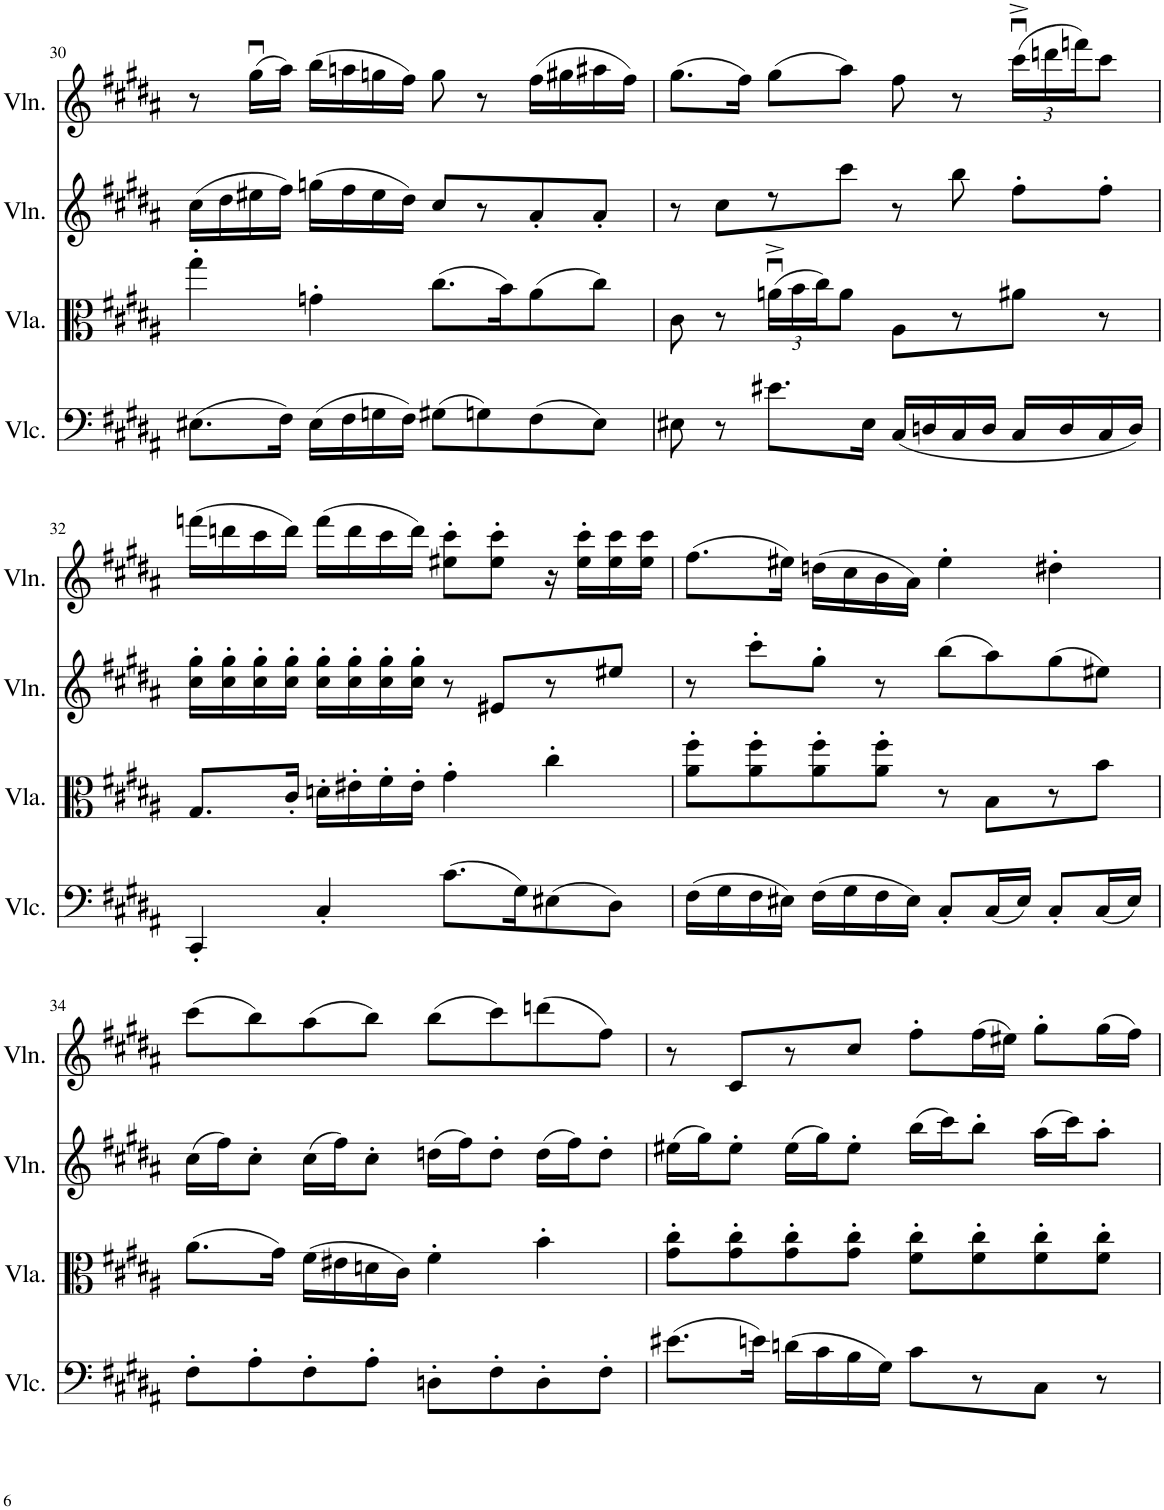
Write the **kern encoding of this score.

**kern	**kern	**kern	**kern
*part4	*part3	*part2	*part1
*staff4	*staff3	*staff2	*staff1
*I"Violoncello	*I"Viola	*I"Violin	*I"Violin
*I'Vlc.	*I'Vla.	*I'Vln.	*I'Vln.
!!LO:PB:g=z
*clefF4	*clefC3	*clefG2	*clefG2
*k[f#c#g#d#a#]	*k[f#c#g#d#a#]	*k[f#c#g#d#a#]	*k[f#c#g#d#a#]
*M4/4	*M4/4	*M4/4	*M4/4
=30	=30	=30	=30
(8.E#X\L	4gg#'\	(16cc#\LL	8r
.	.	16dd#\	.
.	.	16ee#X\	(16gg#u\LL
16F#\Jk)	.	16ff#\JJ)	16aa#\JJ)
(16E#\LL	4gn'\	(16ggn\LL	(16bb\LL
16F#\	.	16ff#\	16aan\
16Gn\	.	16ee#\	16ggn\
16F#\JJ)	.	16dd#\JJ)	16ff#\JJ)
(8G#X\L	(8.cc#\L	8cc#/L	8gg\
8Gn\)	.	8r	8r
.	16b\K)	.	.
(8F#\	(8a#\	8a#'/	(16ff#\LL
.	.	.	16gg#X\
8E#\J)	8cc#\J)	8a#'/J	16aa#X\
.	.	.	16ff#\JJ)
=31	=31	=31	=31
8E#X\	8c#\	8r	(8.gg#\L
8r	8r	8cc#\L	.
.	.	.	16ff#\Jk)
*	*Xbrackettup	*	*
8.e#X\L	(24anu^\LL	8r	(8gg#\L
.	24b\	.	.
.	24cc#\J)	.	.
.	8a\J	8ccc#\J	8aa#\J)
16E#\Jk	.	.	.
(16C#/LL	8A#\L	8r	8ff#\
16Dn/	.	.	.
16C#/	8r	8bb\	8r
16D/JJ	.	.	.
*	*	*	*Xbrackettup
16C#/LL	8a#X\J	8ff#'\L	(24ccc#u^\LL
.	.	.	24dddn\
16D/	.	.	.
.	.	.	24fffn\J)
16C#/	8r	8ff#'\J	8ccc#\J
16D/JJ)	.	.	.
!!LO:LB:g=z
=32	=32	=32	=32
4CC#'/	8.G#/L	16cc#\' 16gg#\'LL	(16fffn\LL
.	.	16cc#\' 16gg#\'	16dddn\
.	.	16cc#\' 16gg#\'	16ccc#\
.	16c#'/Jk	16cc#\' 16gg#\'JJ	16ddd\JJ)
4C#'/	16dn'\LL	16cc#\' 16gg#\'LL	(16fff\LL
.	16e#X'\	16cc#\' 16gg#\'	16ddd\
.	16f#'\	16cc#\' 16gg#\'	16ccc#\
.	16e#'\JJ	16cc#\' 16gg#\'JJ	16ddd\JJ)
(8.c#\L	4g#'\	8r	8ee#X\' 8ccc#\'L
.	.	8e#X/L	8ee#\' 8ccc#\'J
16G#\K)	.	.	.
(8E#X\	4cc#'\	8r	16r
.	.	.	16ee#\' 16ccc#\'LL
8D#\J)	.	8ee#X/J	16ee#\ 16ccc#\
.	.	.	16ee#\ 16ccc#\JJ
=33	=33	=33	=33
(16F#\LL	8a#\' 8ff#\'L	8r	(8.ff#\L
16G#\	.	.	.
16F#\	8a#\' 8ff#\'	8ccc#'\L	.
16E#X\JJ)	.	.	16ee#X\Jk)
(16F#\LL	8a#\' 8ff#\'	8gg#'\J	(16ddn\LL
16G#\	.	.	16cc#\
16F#\	8a#\' 8ff#\'J	8r	16b\
16E#\JJ)	.	.	16a#\JJ)
8C#'/L	8r	(8bb\L	4ee#'\
(16C#/L	8B\L	8aa#\)	.
16E#/JJ)	.	.	.
8C#'/L	8r	(8gg#\	4dd#X'\
(16C#/L	8b\J	8ee#X\J)	.
16E#/JJ)	.	.	.
!!LO:LB:g=z
=34	=34	=34	=34
8F#'\L	(8.a#\L	(16cc#\LL	(8ccc#\L
.	.	16ff#\J)	.
8A#'\	.	8cc#'\J	8bb\)
.	16g#\Jk)	.	.
8F#'\	(16f#\LL	(16cc#\LL	(8aa#\
.	16e#X\	16ff#\J)	.
8A#'\J	16dn\	8cc#'\J	8bb\J)
.	16c#\JJ)	.	.
8Dn'\L	4f#'\	(16ddn\LL	(8bb\L
.	.	16ff#\J)	.
8F#'\	.	8dd'\J	8ccc#\)
8D'\	4b'\	(16dd\LL	(8dddn\
.	.	16ff#\J)	.
8F#'\J	.	8dd'\J	8ff#\J)
=35	=35	=35	=35
(8.e#X\L	8g#\' 8cc#\'L	(16ee#X\LL	8r
.	.	16gg#\J)	.
.	8g#\' 8cc#\'	8ee#'\J	8c#/L
16en\Jk)	.	.	.
(16dn\LL	8g#\' 8cc#\'	(16ee#\LL	8r
16c#\	.	16gg#\J)	.
16B\	8g#\' 8cc#\'J	8ee#'\J	8cc#/J
16G#\JJ)	.	.	.
8c#\L	8f#\' 8cc#\'L	(16bb\LL	8ff#'\L
.	.	16ccc#\J)	.
8r	8f#\' 8cc#\'	8bb'\J	(16ff#\L
.	.	.	16ee#X\JJ)
8C#\J	8f#\' 8cc#\'	(16aa#\LL	8gg#'\L
.	.	16ccc#\J)	.
8r	8f#\' 8cc#\'J	8aa#'\J	(16gg#\L
.	.	.	16ff#\JJ)
=	=	=	=
*-	*-	*-	*-
